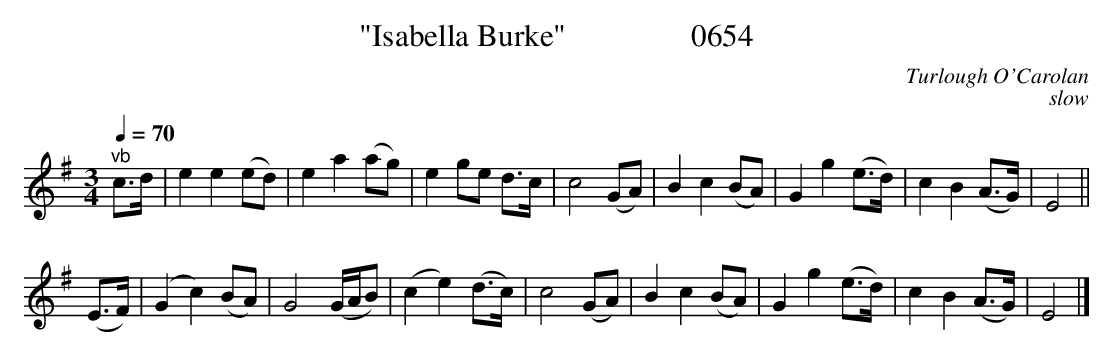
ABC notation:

X:1
T:"Isabella Burke"                0654
C:Turlough O'Carolan
C:slow
Q:1/4=70
M:3/4
L:1/8
K:G
"^vb"c3/2d/2|e2e2(ed)|e2a2(ag)|e2ge d3/2c/2|c4(GA)|B2c2(BA)|G2g2(e3/2d/2)|c2B2(A3/2G/2)|E4||
(E3/2F/2)|(G2c2)(BA)|G4(G/2A/2B)|(c2e2)(d3/2c/2)|c4(GA)|B2c2(BA)|G2g2(e3/2d/2)|c2B2(A3/2G/2)|E4|]
